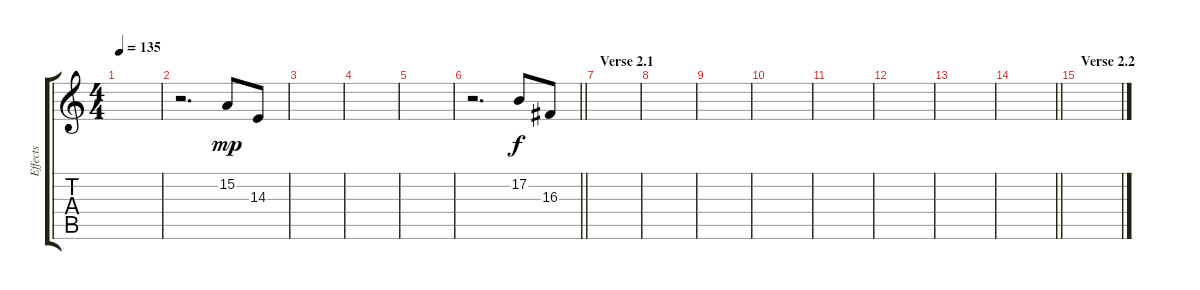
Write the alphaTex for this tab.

\track ("Effects" "Effects") {instrument lead1square}
\staff {score tabs}
\tuning (B3 Gb3 D3 A2 E2 B1) {hide}
\ts (4 4)
\tempo 135
\clef g2
\ks c
|
r.2{d} 15.2.8{dy mp} 14.3.8 |
|
|
|
\barLineRight lightlight
r.2{d} 17.2.8{dy f} 16.3.8 |
\section ("" "Verse 2.1")
|
|
|
|
|
|
|
\barLineRight lightlight
|
\section ("" "Verse 2.2")
